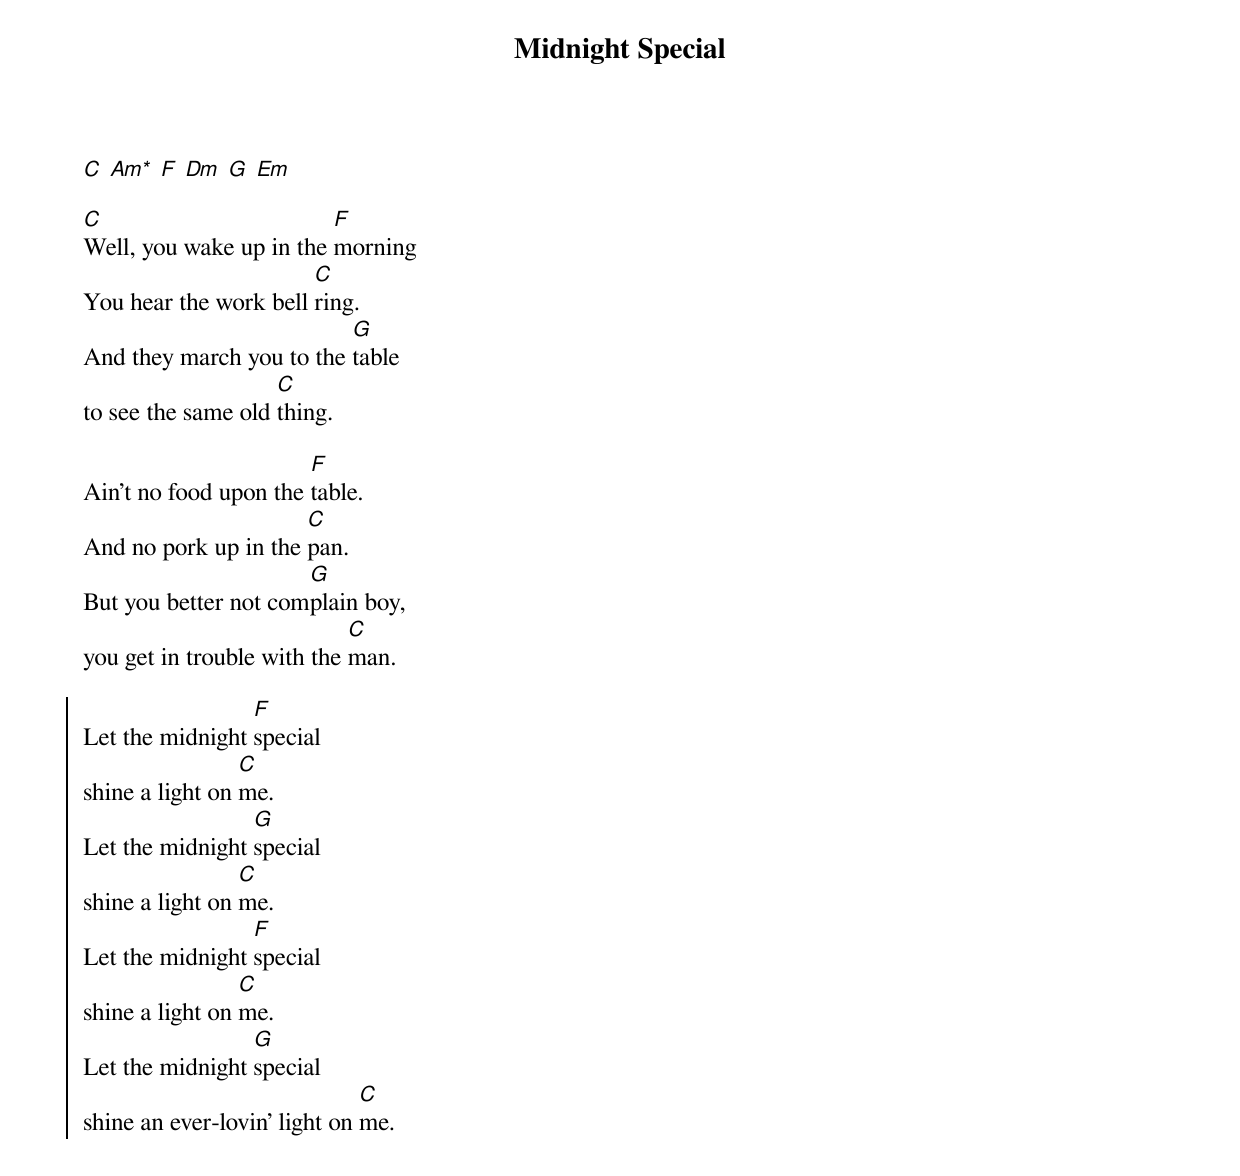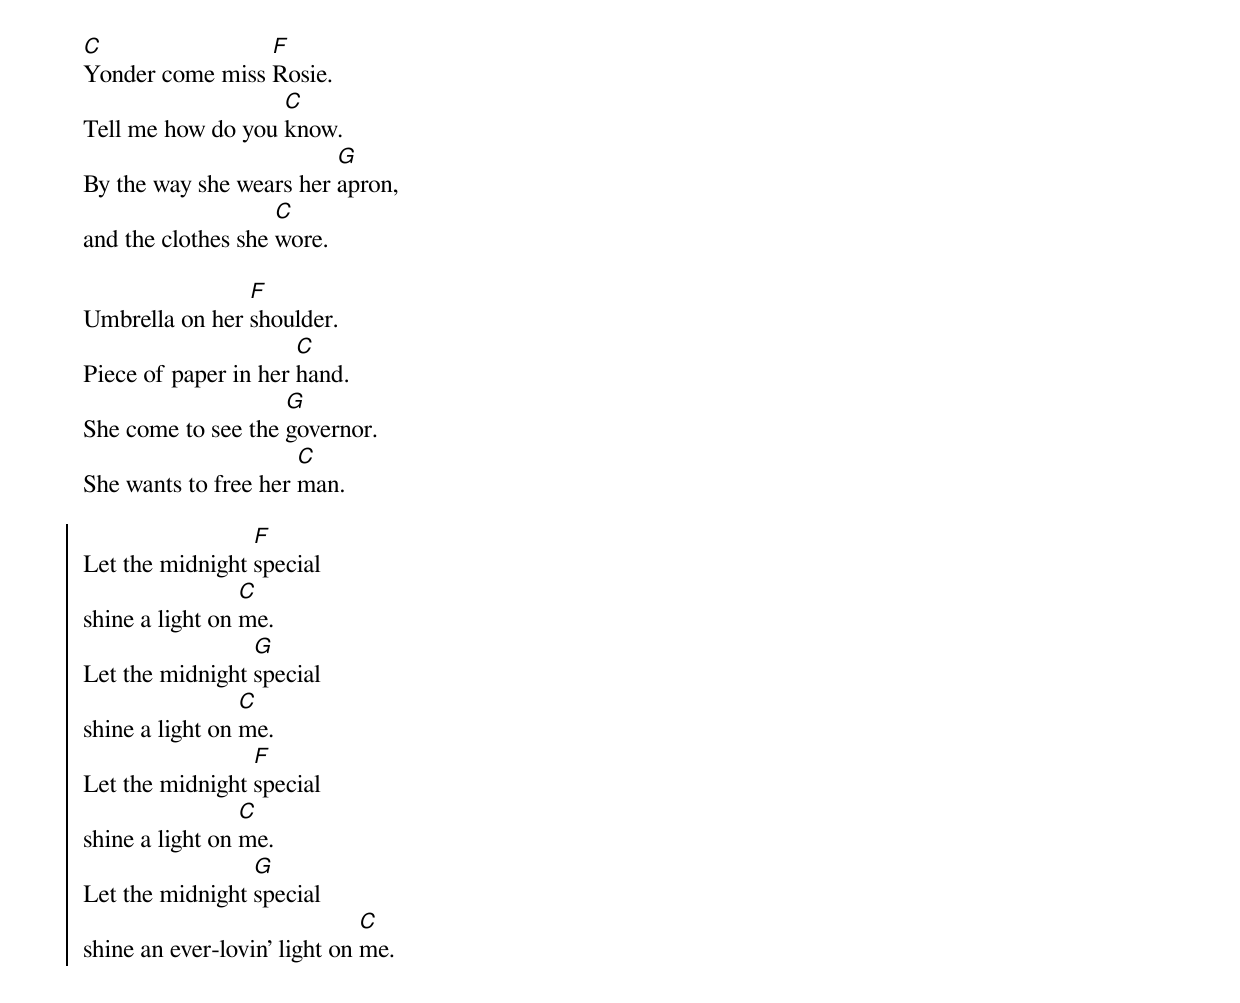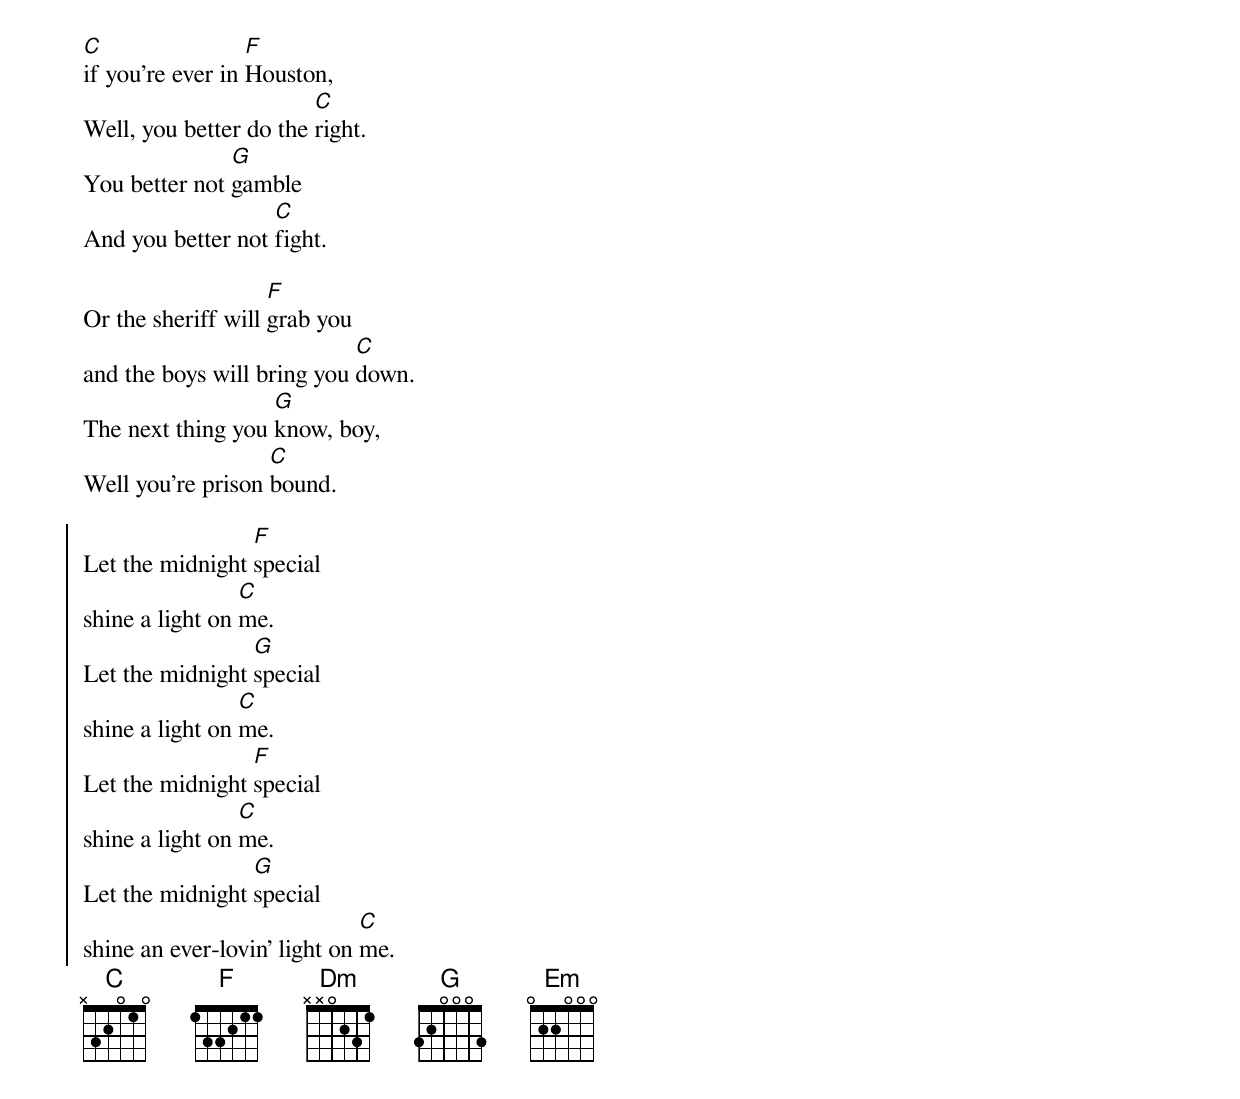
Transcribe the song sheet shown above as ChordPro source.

{t:Midnight Special}
{col: 3}
{define:Am* base-fret 1 frets 2 0 0 3}
[C] [Am*] [F] [Dm] [G] [Em]

[C]Well, you wake up in the [F]morning
You hear the work bell [C]ring.
And they march you to the [G]table
to see the same old [C]thing.

Ain't no food upon the [F]table.
And no pork up in the [C]pan.
But you better not com[G]plain boy,
you get in trouble with the [C]man.

{soc}
Let the midnight [F]special
shine a light on [C]me.
Let the midnight [G]special
shine a light on [C]me.
Let the midnight [F]special
shine a light on [C]me.
Let the midnight [G]special
shine an ever-lovin' light on [C]me.
{eoc}
{colb}

[C]Yonder come miss [F]Rosie.
Tell me how do you [C]know.
By the way she wears her [G]apron,
and the clothes she [C]wore.

Umbrella on her [F]shoulder.
Piece of paper in her [C]hand.
She come to see the [G]governor.
She wants to free her [C]man.

{soc}
Let the midnight [F]special
shine a light on [C]me.
Let the midnight [G]special
shine a light on [C]me.
Let the midnight [F]special
shine a light on [C]me.
Let the midnight [G]special
shine an ever-lovin' light on [C]me.
{eoc}

{colb}
[C]if you're ever in [F]Houston,
Well, you better do the [C]right.
You better not [G]gamble
And you better not [C]fight.

Or the sheriff will [F]grab you
and the boys will bring you [C]down.
The next thing you [G]know, boy,
Well you're prison [C]bound.

{soc}
Let the midnight [F]special
shine a light on [C]me.
Let the midnight [G]special
shine a light on [C]me.
Let the midnight [F]special
shine a light on [C]me.
Let the midnight [G]special
shine an ever-lovin' light on [C]me.
{eoc}
